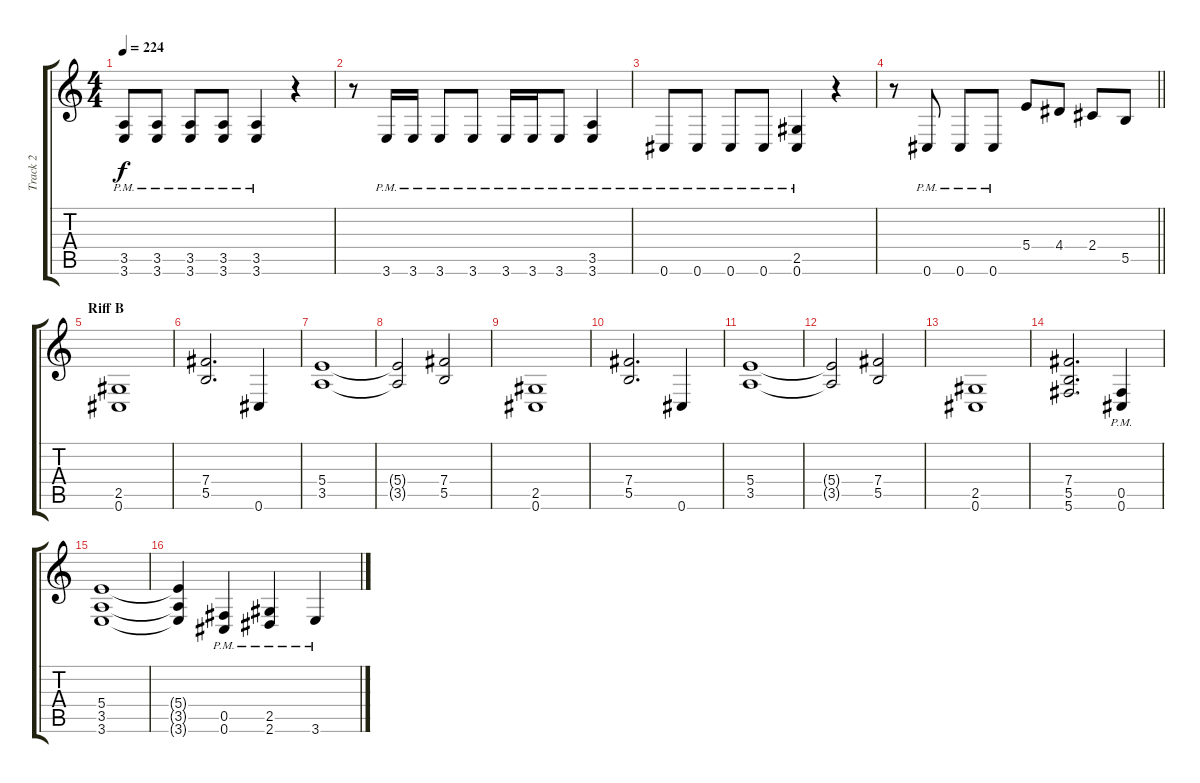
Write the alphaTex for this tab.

\track ("Track 2" "Track 2") {instrument overdrivenguitar}
\staff {score tabs}
\tuning (Db4 Ab3 E3 B2 Gb2 Db2) {hide}
\ts (4 4)
\tempo 224
\clef g2
\ks c
(3.5{pm} 3.6{pm}).8{dy f} (3.5{pm} 3.6{pm}).8 (3.5{pm} 3.6{pm}).8 (3.5{pm} 3.6{pm}).8 (3.5{pm} 3.6{pm}).4 r.4 |
r.8 3.6{pm}.16 3.6{pm}.16 3.6{pm}.8 3.6{pm}.8 3.6{pm}.16 3.6{pm}.16 3.6{pm}.8 (3.5{pm} 3.6{pm}).4 |
0.6{pm}.8 0.6{pm}.8 0.6{pm}.8 0.6{pm}.8 (2.5{pm} 0.6{pm}).4 r.4 |
\barLineRight lightlight
r.8 0.6{pm}.8 0.6{pm}.8 0.6{pm}.8 5.4.8 4.4.8 2.4.8 5.5.8 |
\section ("" "Riff B")
(2.5 0.6).1 |
(7.4 5.5).2{d} 0.6.4 |
(5.4 3.5).1 |
(5.4{t} 3.5{t}).2 (7.4 5.5).2 |
(2.5 0.6).1 |
(7.4 5.5).2{d} 0.6.4 |
(5.4 3.5).1 |
(5.4{t} 3.5{t}).2 (7.4 5.5).2 |
(2.5 0.6).1 |
(7.4 5.5 5.6).2{d} (0.5{pm} 0.6).4 |
(5.4 3.5 3.6).1 |
(5.4{t} 3.5{t} 3.6{t}).4 (0.5 0.6{pm}).4 (2.5 2.6{pm}).4 3.6{pm}.4
